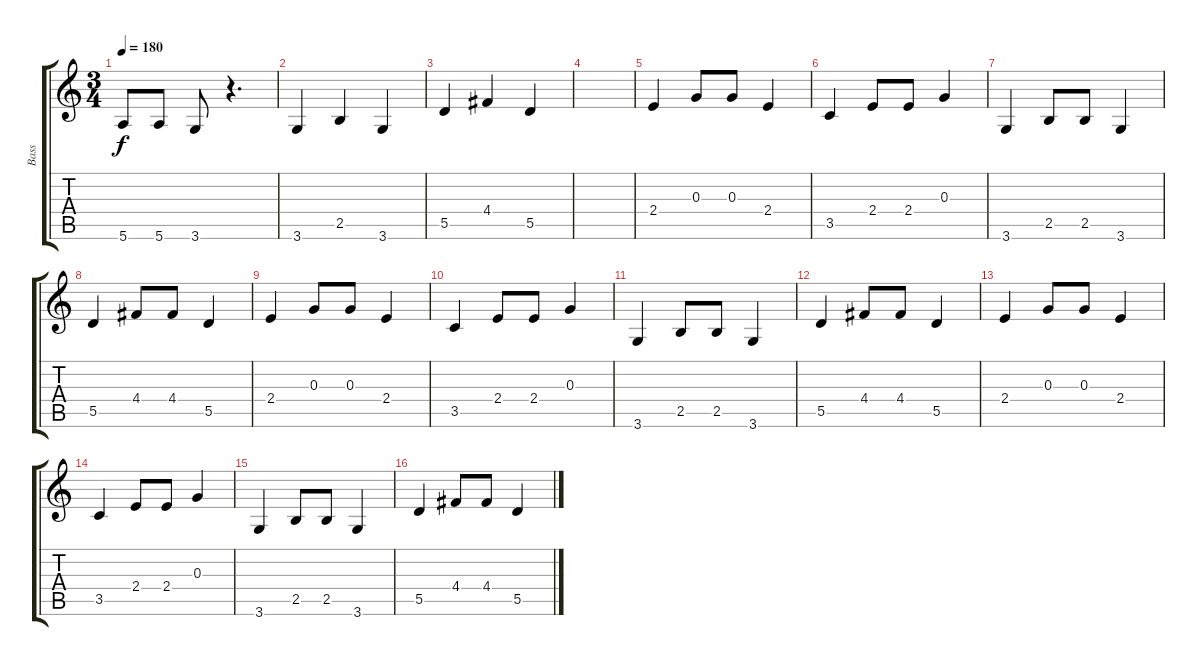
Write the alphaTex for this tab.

\track ("Bass" "Bass") {instrument synthbass2}
\staff {score tabs}
\tuning (E4 B3 G3 D3 A2 E2) {hide}
\ts (3 4)
\tempo 180
\clef g2
\ks c
5.6.8{dy f} 5.6.8 3.6.8 r.4{d} |
3.6.4 2.5.4 3.6.4 |
5.5.4 4.4.4 5.5.4 |
|
2.4.4 0.3.8 0.3.8 2.4.4 |
3.5.4 2.4.8 2.4.8 0.3.4 |
3.6.4 2.5.8 2.5.8 3.6.4 |
5.5.4 4.4.8 4.4.8 5.5.4 |
2.4.4 0.3.8 0.3.8 2.4.4 |
3.5.4 2.4.8 2.4.8 0.3.4 |
3.6.4 2.5.8 2.5.8 3.6.4 |
5.5.4 4.4.8 4.4.8 5.5.4 |
2.4.4 0.3.8 0.3.8 2.4.4 |
3.5.4 2.4.8 2.4.8 0.3.4 |
3.6.4 2.5.8 2.5.8 3.6.4 |
5.5.4 4.4.8 4.4.8 5.5.4
